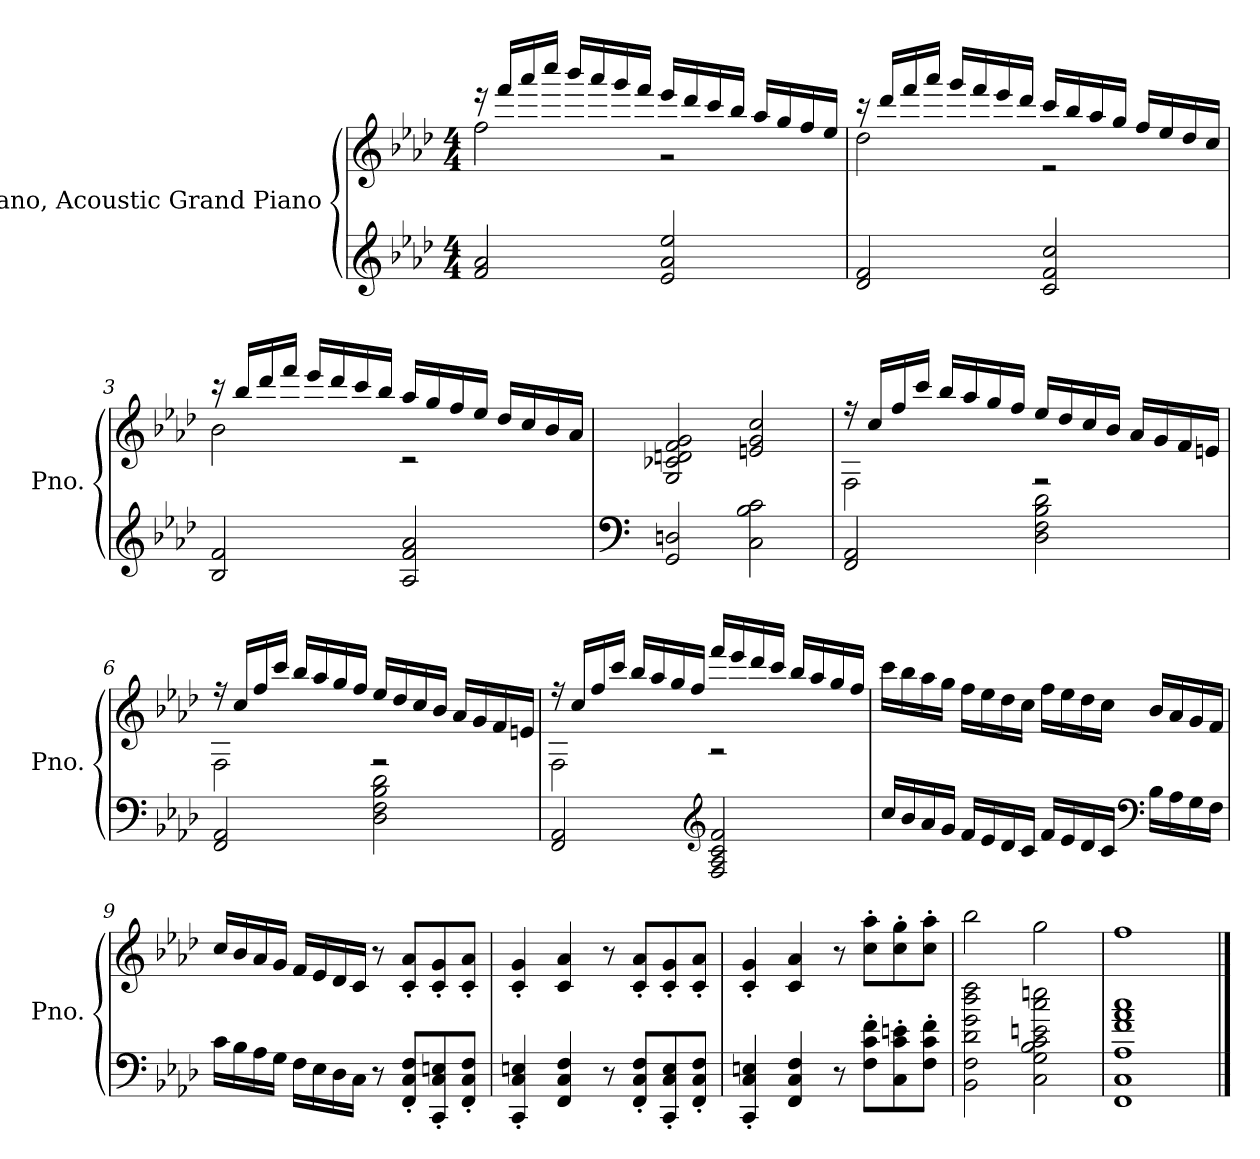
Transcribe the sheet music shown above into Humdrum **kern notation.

**kern	**kern
*part1	*part1
*staff2	*staff1
*I"Piano, Acoustic Grand Piano	*
*I'Pno.	*
*clefG2	*clefG2
*k[b-e-a-d-]	*k[b-e-a-d-]
*M4/4	*M4/4
*MM80	*MM80
=1	=1
*	*^
2f/ 2a-/	16r	2ff\
.	16fff/LL	.
.	16aaa-/	.
.	16cccc/JJ	.
.	16bbb-/LL	.
.	16aaa-/	.
.	16ggg/	.
.	16fff/JJ	.
2e-/ 2a-/ 2ee-/	16eee-/LL	2r
.	16ddd-/	.
.	16ccc/	.
.	16bb-/JJ	.
.	16aa-/LL	.
.	16gg/	.
.	16ff/	.
.	16ee-/JJ	.
=2	=2	=2
2d-/ 2f/	16r	2dd-\
.	16ddd-/LL	.
.	16fff/	.
.	16aaa-/JJ	.
.	16ggg/LL	.
.	16fff/	.
.	16eee-/	.
.	16ddd-/JJ	.
2c/ 2f/ 2cc/	16ccc/LL	2r
.	16bb-/	.
.	16aa-/	.
.	16gg/JJ	.
.	16ff/LL	.
.	16ee-/	.
.	16dd-/	.
.	16cc/JJ	.
!!LO:LB:g=z	!!
=3	=3	=3
2B-/ 2f/	16r	2b-\
.	16bb-/LL	.
.	16ddd-/	.
.	16fff/JJ	.
.	16eee-/LL	.
.	16ddd-/	.
.	16ccc/	.
.	16bb-/JJ	.
2A-/ 2f/ 2a-/	16aa-/LL	2r
.	16gg/	.
.	16ff/	.
.	16ee-/JJ	.
.	16dd-/LL	.
.	16cc/	.
.	16b-/	.
.	16a-/JJ	.
*	*v	*v
=4	=4
*clefF4	*
2GG/ 2Dn/	2G/ 2c-X/ 2dn/ 2f/ 2g/
2C\ 2B-\ 2c\	2en/ 2g/ 2cc/
=5	=5
*	*^
2FF/ 2AA-/	16r	2F\
.	16cc/LL	.
.	16ff/	.
.	16ccc/JJ	.
.	16bb-/LL	.
.	16aa-/	.
.	16gg/	.
.	16ff/JJ	.
2D-\ 2F\ 2B-\ 2d-\	16ee-/LL	2r
.	16dd-/	.
.	16cc/	.
.	16b-/JJ	.
.	16a-/LL	.
.	16g/	.
.	16f/	.
.	16en/JJ	.
!!LO:LB:g=z	!!
=6	=6	=6
2FF/ 2AA-/	16r	2F\
.	16cc/LL	.
.	16ff/	.
.	16ccc/JJ	.
.	16bb-/LL	.
.	16aa-/	.
.	16gg/	.
.	16ff/JJ	.
2D-\ 2F\ 2B-\ 2d-\	16ee-/LL	2r
.	16dd-/	.
.	16cc/	.
.	16b-/JJ	.
.	16a-/LL	.
.	16g/	.
.	16f/	.
.	16en/JJ	.
=7	=7	=7
2FF/ 2AA-/	16r	2F\
.	16cc/LL	.
.	16ff/	.
.	16ccc/JJ	.
.	16bb-/LL	.
.	16aa-/	.
.	16gg/	.
.	16ff/JJ	.
*clefG2	*	*
2F/ 2A-/ 2c/ 2f/	16fff/LL	2r
.	16eee-/	.
.	16ddd-/	.
.	16ccc/JJ	.
.	16bb-/LL	.
.	16aa-/	.
.	16gg/	.
.	16ff/JJ	.
*	*v	*v
!!LO:LB:g=z
=8	=8
16cc/LL	16ccc\LL
16b-/	16bb-\
16a-/	16aa-\
16g/JJ	16gg\JJ
16f/LL	16ff\LL
16e-/	16ee-\
16d-/	16dd-\
16c/JJ	16cc\JJ
16f/LL	16ff\LL
16e-/	16ee-\
16d-/	16dd-\
16c/JJ	16cc\JJ
*clefF4	*
16B-\LL	16b-/LL
16A-\	16a-/
16G\	16g/
16F\JJ	16f/JJ
=9	=9
16c\LL	16cc/LL
16B-\	16b-/
16A-\	16a-/
16G\JJ	16g/JJ
16F\LL	16f/LL
16E-\	16e-/
16D-\	16d-/
16C\JJ	16c/JJ
8r	8r
8FF/' 8C/' 8F/'L	8c/' 8a-/'L
8CC/' 8C/' 8En/'	8c/' 8g/'
8FF/' 8C/' 8F/'J	8c/' 8a-/'J
=10	=10
4CC/' 4C/' 4En/'	4c/' 4g/'
4FF/ 4C/ 4F/	4c/ 4a-/
8r	8r
8FF/' 8C/' 8F/'L	8c/' 8a-/'L
8CC/' 8C/' 8E/'	8c/' 8g/'
8FF/' 8C/' 8F/'J	8c/' 8a-/'J
!!LO:LB:g=z
=11	=11
4CC/' 4C/' 4En/'	4c/' 4g/'
4FF/ 4C/ 4F/	4c/ 4a-/
8r	8r
8F\' 8c\' 8f\'L	8cc\' 8aa-\'L
8C\' 8c\' 8en\'	8cc\' 8gg\'
8F\' 8c\' 8f\'J	8cc\' 8aa-\'J
=12	=12
2BB-\ 2F\ 2d-\ 2g\ 2dd-\ 2ff\	2bb-\
2C\ 2G\ 2B-\ 2c\ 2en\ 2cc\ 2een\	2gg\
=13	=13
1FF 1C 1A- 1f 1a- 1cc	1ff
==	==
*-	*-
